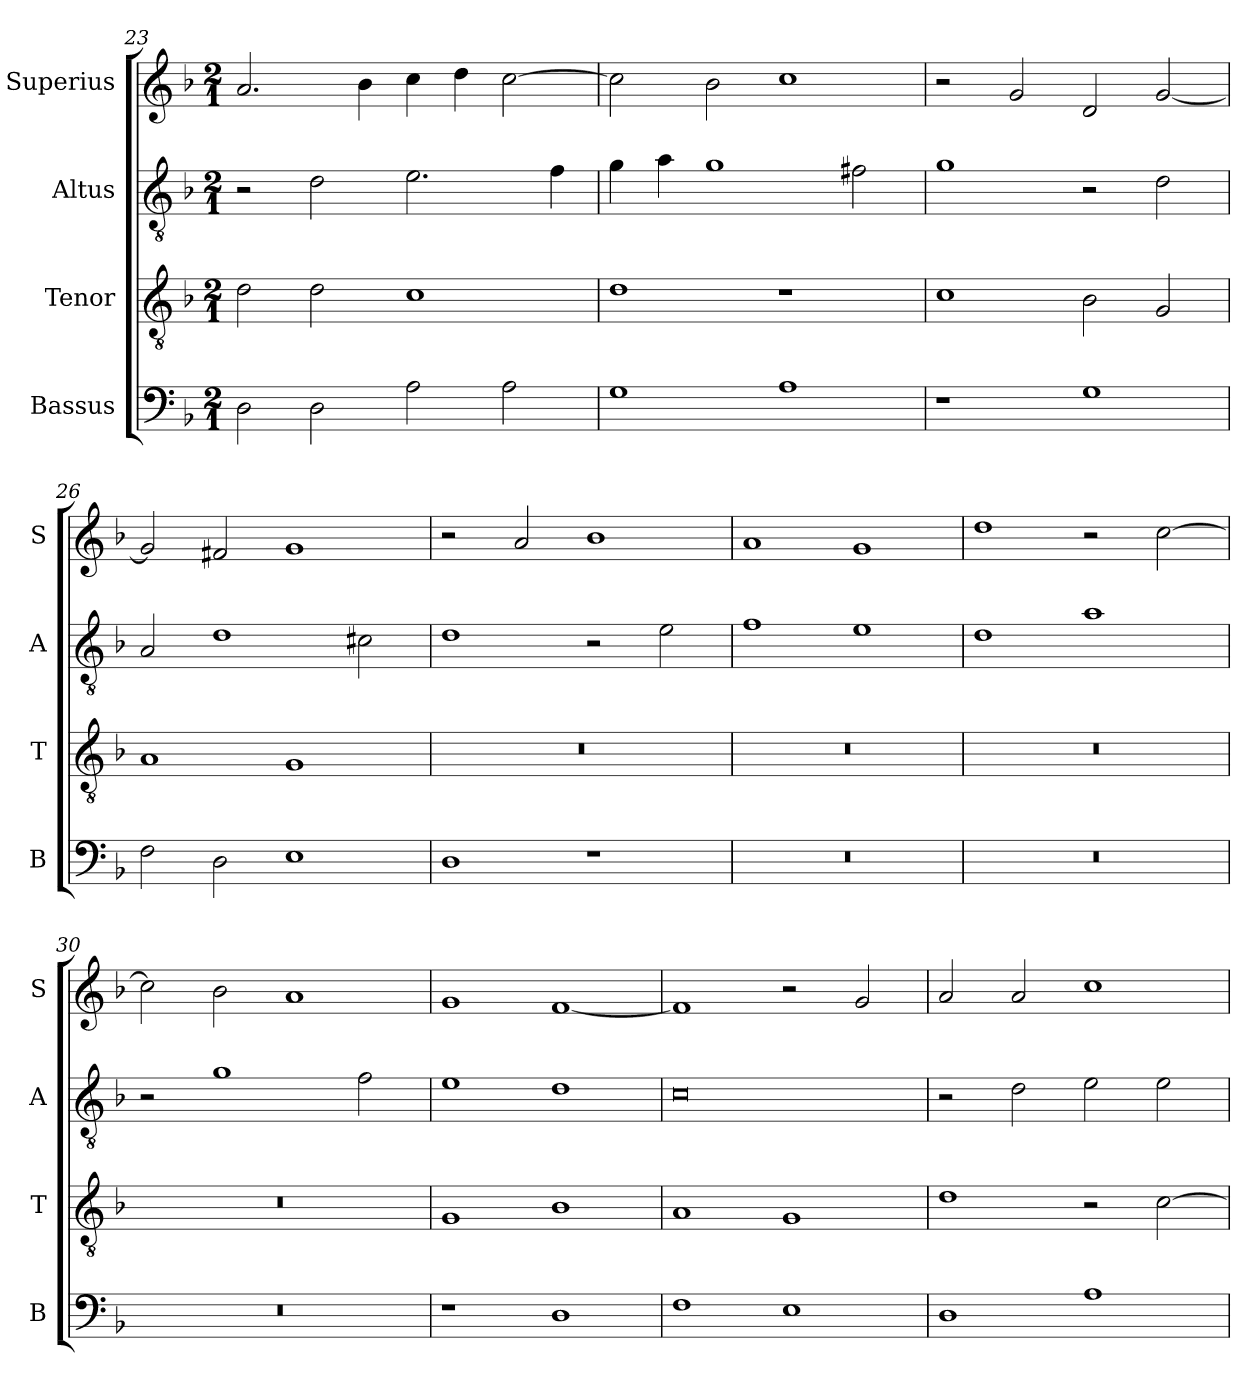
**kern	**kern	**kern	**kern
*part4	*part3	*part2	*part1
*staff4	*staff3	*staff2	*staff1
*I"Bassus	*I"Tenor	*I"Altus	*I"Superius
*I'B	*I'T	*I'A	*I'S
*clefF4	*clefGv2	*clefGv2	*clefG2
*k[b-]	*k[b-]	*k[b-]	*k[b-]
*F:	*F:	*F:	*F:
*M2/1	*M2/1	*M2/1	*M2/1
=23	=23	=23	=23
2D	2d	2r	2.a
2D	2d	2d	.
.	.	.	4b-
2A	1c	2.e	4cc
.	.	.	4dd
2A	.	.	[2cc
.	.	4f	.
=24	=24	=24	=24
1G	1d	4g	2cc]
.	.	4a	.
.	.	1g	2b-
1A	1r	.	1cc
.	.	2f#X	.
=25	=25	=25	=25
1r	1c	1g	2r
.	.	.	2g
1G	2B-	2r	2d
.	2G	2d	[2g
=26	=26	=26	=26
2F	1A	2A	2g]
2D	.	1d	2f#X
1E	1G	.	1g
.	.	2c#X	.
=27	=27	=27	=27
1D	0r	1d	2r
.	.	.	2a
1r	.	2r	1b-
.	.	2e	.
=28	=28	=28	=28
0r	0r	1f	1a
.	.	1e	1g
=29	=29	=29	=29
0r	0r	1d	1dd
.	.	1a	2r
.	.	.	[2cc
=30	=30	=30	=30
0r	0r	2r	2cc]
.	.	1g	2b-
.	.	.	1a
.	.	2f	.
=31	=31	=31	=31
1r	1G	1e	1g
1D	1B-	1d	[1f
=32	=32	=32	=32
1F	1A	0c	1f]
1E	1G	.	2r
.	.	.	2g
=33	=33	=33	=33
1D	1d	2r	2a
.	.	2d	2a
1A	2r	2e	1cc
.	[2c	2e	.
=	=	=	=
*-	*-	*-	*-
